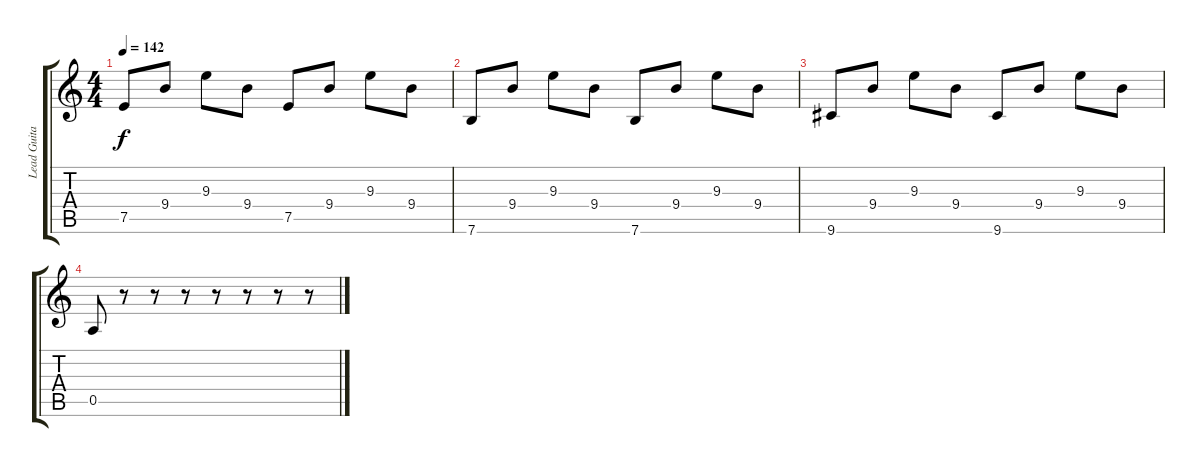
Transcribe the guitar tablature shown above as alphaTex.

\track ("Lead Guitar" "Lead Guita") {instrument electricguitarclean}
\staff {score tabs}
\tuning (E4 B3 G3 D3 A2 E2) {hide}
\ts (4 4)
\tempo 142
\clef g2
\ks c
7.5.8{dy f} 9.4.8 9.3.8 9.4.8 7.5.8 9.4.8 9.3.8 9.4.8 |
7.6.8 9.4.8 9.3.8 9.4.8 7.6.8 9.4.8 9.3.8 9.4.8 |
9.6.8 9.4.8 9.3.8 9.4.8 9.6.8 9.4.8 9.3.8 9.4.8 |
0.5.8 r.8 r.8 r.8 r.8 r.8 r.8 r.8
